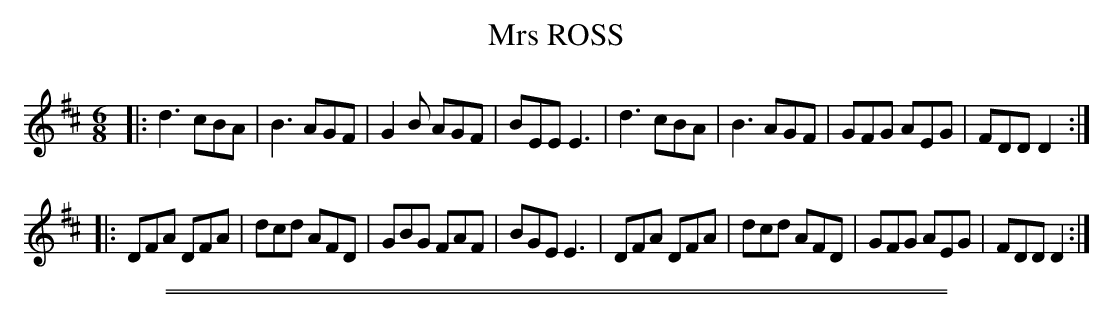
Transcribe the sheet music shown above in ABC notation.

X:1
T: Mrs ROSS
M: 6/8
L: 1/8
K: D
|:\
d3  cBA | B3  AGF | G2B AGF | BEE E3 |\
d3  cBA | B3  AGF | GFG AEG | FDD D2 :|
|:\
DFA DFA | dcd AFD | GBG FAF | BGE E3 |\
DFA DFA | dcd AFD | GFG AEG | FDD D2 :|
